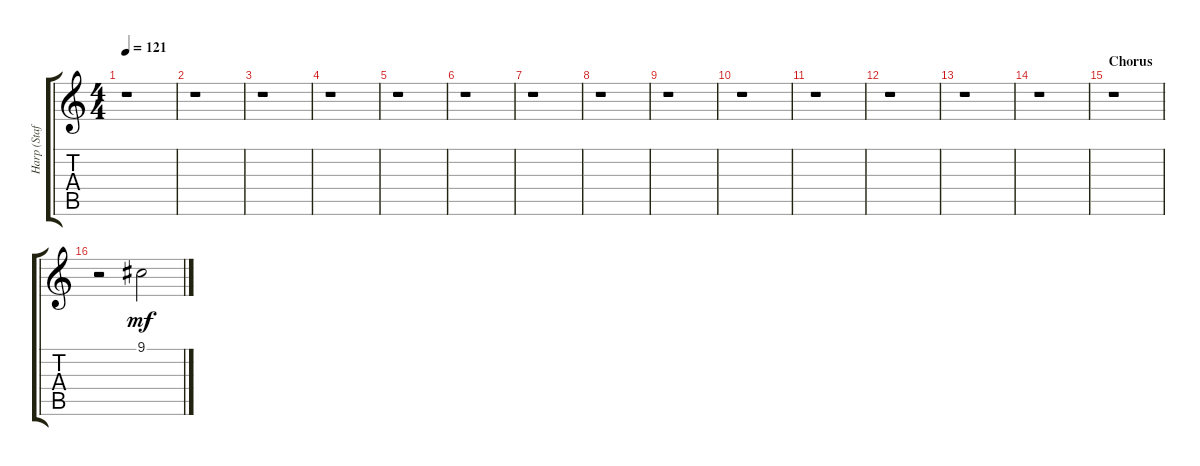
\track ("Harp (Staff 1)" "Harp (Staf") {instrument orchestralharp}
\staff {score tabs}
\tuning (E4 B3 G3 D3 A2 E2) {hide}
\ts (4 4)
\tempo 121
\clef g2
\ks c
r.1{dy mf} |
r.1 |
r.1 |
r.1 |
r.1 |
r.1 |
r.1 |
r.1 |
r.1 |
r.1 |
r.1 |
r.1 |
r.1 |
r.1 |
\section ("" "Chorus")
r.1 |
r.2 9.1.2
